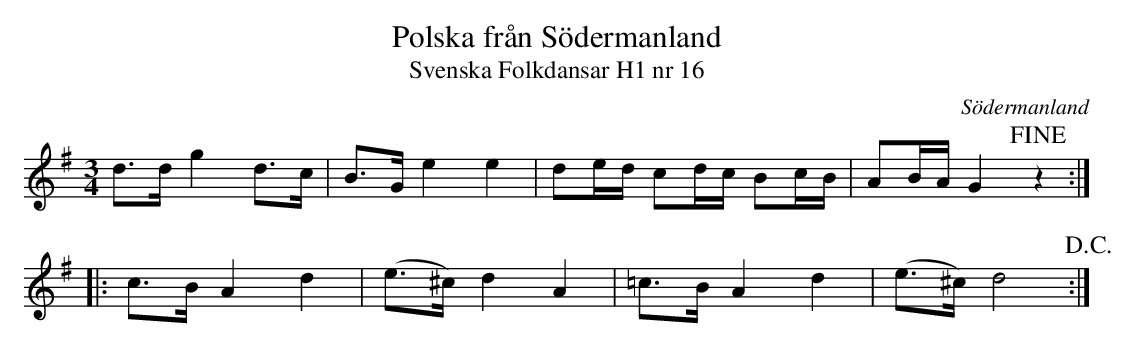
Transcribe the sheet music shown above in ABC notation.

X:1
T:Polska från Södermanland
T:Svenska Folkdansar H1 nr 16
O:Södermanland
U:V = wedge
M:3/4
L:1/8
K:G
d>d g2 d>c | B>G e2 e2 | de/d/ cd/c/ Bc/B/ | AB/A/ G2 !fine! z2 ::
c>B A2 d2 | (e>^c) d2 A2 | =c>B A2 d2 | (e>^c) d4 !D.C.! :|
